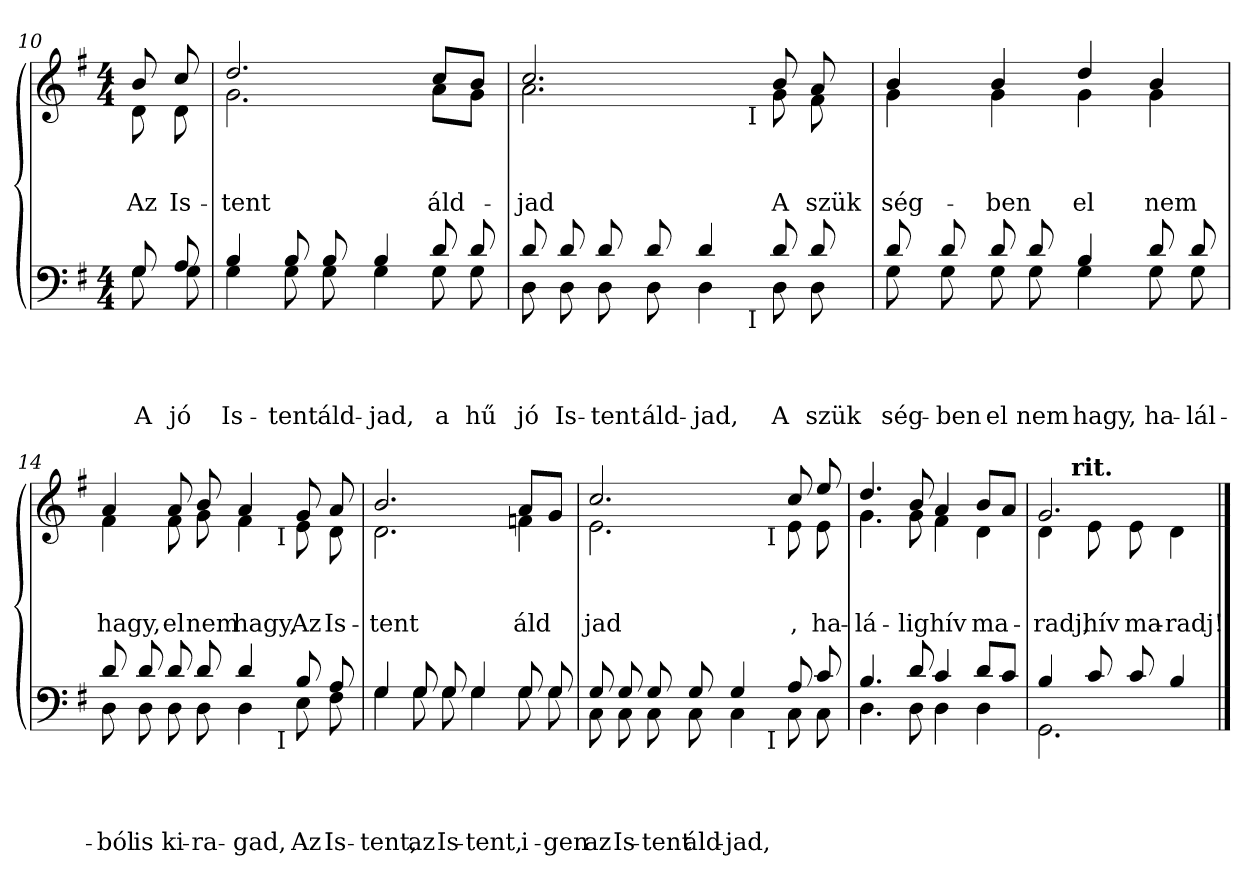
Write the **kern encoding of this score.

**kern	**text	**text	**text	**text	**kern	**text	**text	**text
*part2	*part2	*part2	*part2	*part2	*part1	*part1	*part1	*part1
*staff2	*staff2	*staff2	*staff2	*staff2	*staff1	*staff1	*staff1	*staff1
!!LO:LB:g=z
*clefF4	*	*	*	*	*clefG2	*	*	*
*k[f#]	*	*	*	*	*k[f#]	*	*	*
*e:	*	*	*	*	*e:	*	*	*
*M4/4	*	*	*	*	*M4/4	*	*	*
=10	=10	=10	=10	=10	=10	=10	=10	=10
*^	*	*	*	*	*	*	*	*
!	!	!	!	!	!LO:LY:b	!	!	!	!
*	*	*	*	*	*	*^	*	*	*
!	!	!	!	!	!	!	!	!	!	!LO:LY:b
8G/	8G\	.	.	.	A	8b/	8d\	.	.	Az
!	!	!	!	!	!LO:LY:b	!	!	!	!	!
!	!	!	!	!	!	!	!	!	!	!LO:LY:b
8A/	8G\	.	.	.	jó	8cc/	8d\	.	.	Is-
=11	=11	=11	=11	=11	=11	=11	=11	=11	=11	=11
!	!	!	!	!	!LO:LY:b	!	!	!	!	!
!	!	!	!	!	!	!	!	!	!	!LO:LY:b
4B/	4G\	.	.	.	Is-	2.dd/	2.g\	.	.	-tent
!	!	!	!	!	!LO:LY:b	!	!	!	!	!
8B/	8G\	.	.	.	-tent	.	.	.	.	.
!	!	!	!	!	!LO:LY:b	!	!	!	!	!
8B/	8G\	.	.	.	áld-	.	.	.	.	.
!	!	!	!	!	!LO:LY:b	!	!	!	!	!
4B/	4G\	.	.	.	-jad,	.	.	.	.	.
!	!	!	!	!	!LO:LY:b	!	!	!	!	!
!	!	!	!	!	!	!	!	!	!	!LO:LY:b
8d/	8G\	.	.	.	a	8cc/L	8a\L	.	.	áld-
!	!	!	!	!	!LO:LY:b	!	!	!	!	!
8d/	8G\	.	.	.	hű	8b/J	8g\J	.	.	.
*	*	*	*	*	*	*v	*v	*	*	*
=12	=12	=12	=12	=12	=12	=12	=12	=12	=12
*	*	*	*	*	*	*^	*	*	*
!	!	!	!	!	!LO:LY:b	!	!	!	!	!
*	*	*	*	*	*	*v	*v	*	*	*
*	*	*	*	*	*	*^	*	*	*
!	!	!	!	!	!	!	!	!	!	!LO:LY:b
!	!	!	!	!	!	!	!	!	!	!LO:LY:b
*	*^	*	*	*	*	*	*^	*	*	*
8d/	8D\	2ryy	.	.	.	jó	2.cc/	2.a\	2ryy	.	.	jad
!	!	!	!	!	!	!LO:LY:b	!	!	!	!	!	!
8d/	8D\	.	.	.	.	Is-	.	.	.	.	.	.
!	!	!	!	!	!	!LO:LY:b	!	!	!	!	!	!
8d/	8D\	.	.	.	.	-tent	.	.	.	.	.	.
!	!	!	!	!	!	!LO:LY:b	!	!	!	!	!	!
8d/	8D\	.	.	.	.	áld-	.	.	.	.	.	.
!	!	!	!	!	!	!LO:LY:b	!	!	!	!	!	!
4d/	4D\	8.ryy	.	.	.	-jad,	.	.	8.ryy	.	.	.
!	!	!	!	!	!	!	!	!	!LO:TX:b:t=I	!	!	!
!	!	!LO:TX:b:t=I	!	!	!	!	!	!	!	!	!	!
.	.	4ryy	.	.	.	.	.	.	4ryy	.	.	.
!	!	!	!	!	!	!LO:LY:b	!	!	!	!	!	!
!	!	!	!	!	!	!	!	!	!	!	!	!LO:LY:b
8d/	8D\	.	.	.	.	A	8b/	8g\	.	.	.	A
!	!	!	!	!	!	!LO:LY:b	!	!	!	!	!	!
!	!	!	!	!	!	!	!	!	!	!	!	!LO:LY:b
8d/	8D\	.	.	.	.	szük­	8a/	8f#\	.	.	.	szük­
.	.	16ryy	.	.	.	.	.	.	16ryy	.	.	.
*	*v	*v	*	*	*	*	*	*	*	*	*	*
*	*	*	*	*	*	*v	*v	*v	*	*	*
!!LO:LB:g=z
=13	=13	=13	=13	=13	=13	=13	=13	=13	=13
*	*^	*	*	*	*	*^	*	*	*
*	*	*	*	*	*	*	*	*^	*	*	*
!	!	!	!	!	!	!LO:LY:b	!	!	!	!	!	!
*	*v	*v	*	*	*	*	*	*	*	*	*	*
*	*	*	*	*	*	*	*v	*v	*	*	*
*	*^	*	*	*	*	*	*^	*	*	*
!	!	!	!	!	!	!	!	!	!	!	!	!LO:LY:b
*	*v	*v	*	*	*	*	*	*	*	*	*	*
*	*	*	*	*	*	*	*v	*v	*	*	*
8d/	8G\	.	.	.	ség-	4b/	4g\	.	.	ség-
!	!	!	!	!	!LO:LY:b	!	!	!	!	!
8d/	8G\	.	.	.	-ben	.	.	.	.	.
!	!	!	!	!	!LO:LY:b	!	!	!	!	!
!	!	!	!	!	!	!	!	!	!	!LO:LY:b
8d/	8G\	.	.	.	el	4b/	4g\	.	.	-ben
!	!	!	!	!	!LO:LY:b	!	!	!	!	!
8d/	8G\	.	.	.	nem	.	.	.	.	.
!	!	!	!	!	!LO:LY:b	!	!	!	!	!
!	!	!	!	!	!	!	!	!	!	!LO:LY:b
4B/	4G\	.	.	.	hagy,	4dd/	4g\	.	.	el
!	!	!	!	!	!LO:LY:b	!	!	!	!	!
!	!	!	!	!	!	!	!	!	!	!LO:LY:b
8d/	8G\	.	.	.	ha-	4b/	4g\	.	.	nem
!	!	!	!	!	!LO:LY:b	!	!	!	!	!
8d/	8G\	.	.	.	-lál-	.	.	.	.	.
*	*	*	*	*	*	*v	*v	*	*	*
=14	=14	=14	=14	=14	=14	=14	=14	=14	=14
!	!	!	!	!	!LO:LY:b	!	!	!	!
*	*	*	*	*	*	*^	*	*	*
!	!	!	!	!	!	!	!	!	!	!LO:LY:b
*	*^	*	*	*	*	*	*^	*	*	*
8d/	8D\	2ryy	.	.	.	-ból	4a/	4f#\	2ryy	.	.	hagy,
!	!	!	!	!	!	!LO:LY:b	!	!	!	!	!	!
8d/	8D\	.	.	.	.	is	.	.	.	.	.	.
!	!	!	!	!	!	!LO:LY:b	!	!	!	!	!	!
!	!	!	!	!	!	!	!	!	!	!	!	!LO:LY:b
8d/	8D\	.	.	.	.	ki-	8a/	8f#\	.	.	.	el
!	!	!	!	!	!	!LO:LY:b	!	!	!	!	!	!
!	!	!	!	!	!	!	!	!	!	!	!	!LO:LY:b
8d/	8D\	.	.	.	.	-ra-	8b/	8g\	.	.	.	nem
!	!	!	!	!	!	!LO:LY:b	!	!	!	!	!	!
!	!	!	!	!	!	!	!	!	!	!	!	!LO:LY:b
4d/	4D\	8.ryy	.	.	.	-gad,	4a/	4f#\	8.ryy	.	.	hagy,
!	!	!	!	!	!	!	!	!	!LO:TX:b:t=I	!	!	!
!	!	!LO:TX:b:t=I	!	!	!	!	!	!	!	!	!	!
.	.	4ryy	.	.	.	.	.	.	4ryy	.	.	.
!	!	!	!	!	!	!LO:LY:b	!	!	!	!	!	!
!	!	!	!	!	!	!	!	!	!	!	!	!LO:LY:b
8B/	8E\	.	.	.	.	Az	8g/	8e\	.	.	.	Az
!	!	!	!	!	!	!LO:LY:b	!	!	!	!	!	!
!	!	!	!	!	!	!	!	!	!	!	!	!LO:LY:b
8A/	8F#\	.	.	.	.	Is-	8a/	8d\	.	.	.	Is-
.	.	16ryy	.	.	.	.	.	.	16ryy	.	.	.
*	*v	*v	*	*	*	*	*	*	*	*	*	*
*	*	*	*	*	*	*v	*v	*v	*	*	*
=15	=15	=15	=15	=15	=15	=15	=15	=15	=15
*	*^	*	*	*	*	*^	*	*	*
*	*	*	*	*	*	*	*	*^	*	*	*
!	!	!	!	!	!	!LO:LY:b	!	!	!	!	!	!
*	*v	*v	*	*	*	*	*	*	*	*	*	*
*	*	*	*	*	*	*	*v	*v	*	*	*
*	*^	*	*	*	*	*	*^	*	*	*
!	!	!	!	!	!	!	!	!	!	!	!	!LO:LY:b
*	*v	*v	*	*	*	*	*	*	*	*	*	*
*	*	*	*	*	*	*	*v	*v	*	*	*
4G/	4G\	.	.	.	-tent,	2.b/	2.d\	.	.	-tent
!	!	!	!	!	!LO:LY:b	!	!	!	!	!
8G/	8G\	.	.	.	az	.	.	.	.	.
!	!	!	!	!	!LO:LY:b	!	!	!	!	!
8G/	8G\	.	.	.	Is-	.	.	.	.	.
!	!	!	!	!	!LO:LY:b	!	!	!	!	!
4G/	4G\	.	.	.	-tent,	.	.	.	.	.
!	!	!	!	!	!LO:LY:b	!	!	!	!	!
!	!	!	!	!	!	!	!	!	!	!LO:LY:b
8G/	8G\	.	.	.	i-	8a/L	4fn\	.	.	áld­
!	!	!	!	!	!LO:LY:b	!	!	!	!	!
8G/	8G\	.	.	.	-gen	8g/J	.	.	.	.
*	*	*	*	*	*	*v	*v	*	*	*
!!LO:LB:g=z
=16	=16	=16	=16	=16	=16	=16	=16	=16	=16
!	!	!	!	!	!LO:LY:b	!	!	!	!
*	*	*	*	*	*	*^	*	*	*
!	!	!	!	!	!	!	!	!	!	!LO:LY:b
*	*^	*	*	*	*	*	*^	*	*	*
8G/	8C\	2ryy	.	.	.	az	2.cc/	2.e\	2ryy	.	.	jad
!	!	!	!	!	!	!LO:LY:b	!	!	!	!	!	!
8G/	8C\	.	.	.	.	Is-	.	.	.	.	.	.
!	!	!	!	!	!	!LO:LY:b	!	!	!	!	!	!
8G/	8C\	.	.	.	.	-tent	.	.	.	.	.	.
!	!	!	!	!	!	!LO:LY:b	!	!	!	!	!	!
8G/	8C\	.	.	.	.	áld-	.	.	.	.	.	.
!	!	!	!	!	!	!LO:LY:b	!	!	!	!	!	!
4G/	4C\	8ryy	.	.	.	-jad,	.	.	8ryy	.	.	.
.	.	32ryy	.	.	.	.	.	.	32ryy	.	.	.
!	!	!	!	!	!	!	!	!	!LO:TX:b:t=I	!	!	!
!	!	!LO:TX:b:t=I	!	!	!	!	!	!	!	!	!	!
.	.	4ryy	.	.	.	.	.	.	4ryy	.	.	.
!	!	!	!	!	!	!	!	!	!	!	!	!LO:LY:b
8A/	8C\	.	.	.	.	.	8cc/	8e\	.	.	.	-,
!	!	!	!	!	!	!	!	!	!	!	!	!LO:LY:b
8c/	8C\	.	.	.	.	.	8ee/	8e\	.	.	.	ha-
.	.	16.ryy	.	.	.	.	.	.	16.ryy	.	.	.
*	*v	*v	*	*	*	*	*	*	*	*	*	*
*	*	*	*	*	*	*	*v	*v	*	*	*
=17	=17	=17	=17	=17	=17	=17	=17	=17	=17	=17
*	*^	*	*	*	*	*	*^	*	*	*
!	!	!	!	!	!	!	!	!	!	!	!	!LO:LY:b
*	*v	*v	*	*	*	*	*	*	*	*	*	*
*	*	*	*	*	*	*	*v	*v	*	*	*
4.B/	4.D\	.	.	.	.	4.dd/	4.g\	.	.	-lá-
!	!	!	!	!	!	!	!	!	!	!LO:LY:b
8d/	8D\	.	.	.	.	8b/	8g\	.	.	-lig
!	!	!	!	!	!	!	!	!	!	!LO:LY:b
4c/	4D\	.	.	.	.	4a/	4f#\	.	.	hív
!	!	!	!	!	!	!	!	!	!	!LO:LY:b
8d/L	4D\	.	.	.	.	8b/L	4d\	.	.	ma-
8c/J	.	.	.	.	.	8a/J	.	.	.	.
=18	=18	=18	=18	=18	=18	=18	=18	=18	=18	=18
!	!	!	!	!	!	!	!	!	!	!LO:LY:b
*	*	*	*	*	*	*	*^	*	*	*
4B/	2.GG\	.	.	.	.	2.g/	4d\	8.ryy	.	.	-radj,
!	!	!	!	!	!	!	!	!LO:TX:a:B:t=rit.	!	!	!
.	.	.	.	.	.	.	.	2ryy	.	.	.
!	!	!	!	!	!	!	!	!	!	!	!LO:LY:b
8c/	.	.	.	.	.	.	8e\	.	.	.	hív
!	!	!	!	!	!	!	!	!	!	!	!LO:LY:b
8c/	.	.	.	.	.	.	8e\	.	.	.	ma-
!	!	!	!	!	!	!	!	!	!	!	!LO:LY:b
4B/	.	.	.	.	.	.	4d\	.	.	.	-radj!
.	.	.	.	.	.	.	.	16ryy	.	.	.
*v	*v	*	*	*	*	*	*	*	*	*	*
*	*	*	*	*	*v	*v	*v	*	*	*
==	==	==	==	==	==	==	==	==
*-	*-	*-	*-	*-	*-	*-	*-	*-
